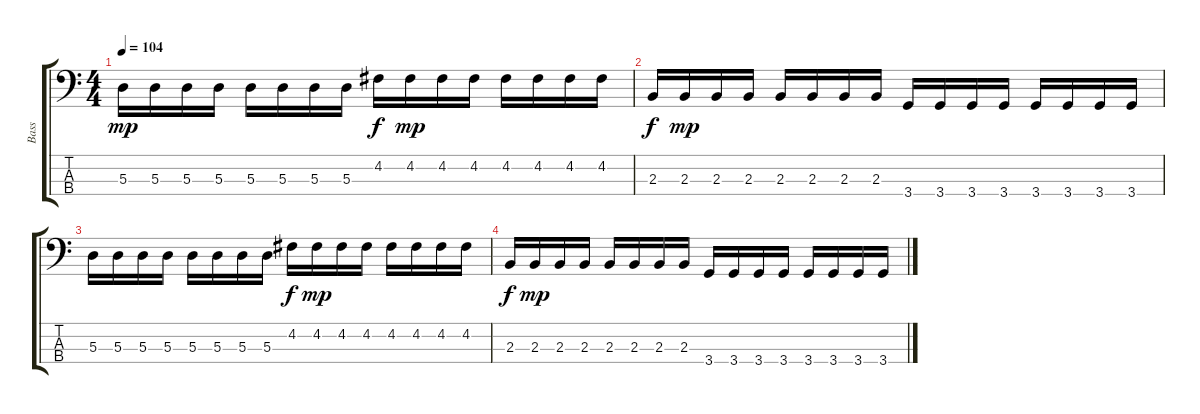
\track ("Bass" "Bass") {instrument electricbassfinger}
\staff {score tabs}
\tuning (G2 D2 A1 E1) {hide}
\ts (4 4)
\tempo 104
\clef f4
\ks c
5.3.16{dy mp} 5.3.16 5.3.16 5.3.16 5.3.16 5.3.16 5.3.16 5.3.16 4.2.16{dy f} 4.2.16{dy mp} 4.2.16 4.2.16 4.2.16 4.2.16 4.2.16 4.2.16 |
2.3.16{dy f} 2.3.16{dy mp} 2.3.16 2.3.16 2.3.16 2.3.16 2.3.16 2.3.16 3.4.16 3.4.16 3.4.16 3.4.16 3.4.16 3.4.16 3.4.16 3.4.16 |
5.3.16 5.3.16 5.3.16 5.3.16 5.3.16 5.3.16 5.3.16 5.3.16 4.2.16{dy f} 4.2.16{dy mp} 4.2.16 4.2.16 4.2.16 4.2.16 4.2.16 4.2.16 |
2.3.16{dy f} 2.3.16{dy mp} 2.3.16 2.3.16 2.3.16 2.3.16 2.3.16 2.3.16 3.4.16 3.4.16 3.4.16 3.4.16 3.4.16 3.4.16 3.4.16 3.4.16
